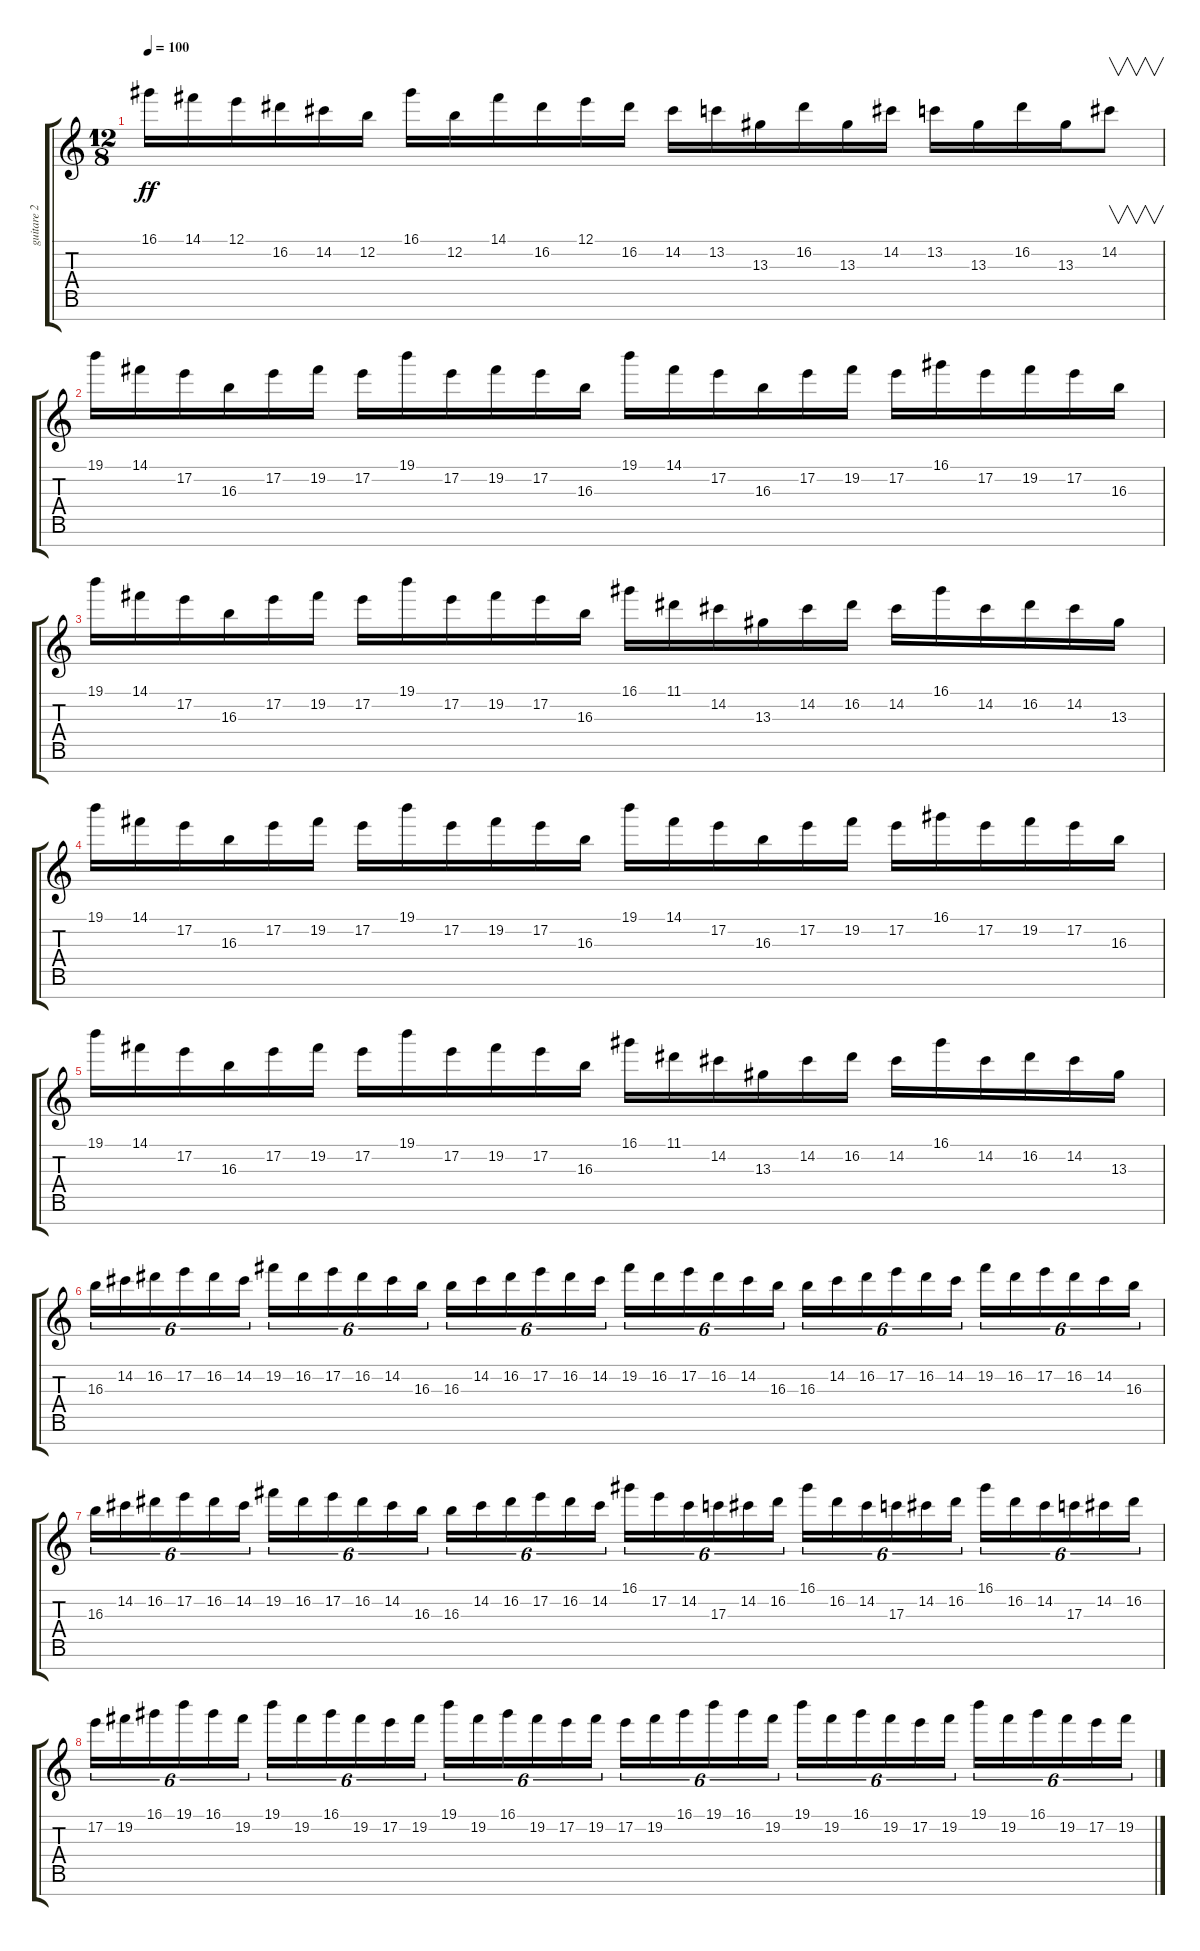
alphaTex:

\track ("guitare 2 " "guitare 2 ") {instrument distortionguitar}
\staff {score tabs}
\tuning (E4 B3 G3 D3 A2 E2 B1) {hide}
\ts (12 8)
\tempo 100
\clef g2
\ks c
16.1.16{dy ff} 14.1.16 12.1.16 16.2.16 14.2.16 12.2.16 16.1.16 12.2.16 14.1.16 16.2.16 12.1.16 16.2.16 14.2.16 13.2.16 13.3.16 16.2.16 13.3.16 14.2.16 13.2.16 13.3.16 16.2.16 13.3.16 14.2.8{v} |
19.1.16 14.1.16 17.2.16 16.3.16 17.2.16 19.2.16 17.2.16 19.1.16 17.2.16 19.2.16 17.2.16 16.3.16 19.1.16 14.1.16 17.2.16 16.3.16 17.2.16 19.2.16 17.2.16 16.1.16 17.2.16 19.2.16 17.2.16 16.3.16 |
19.1.16 14.1.16 17.2.16 16.3.16 17.2.16 19.2.16 17.2.16 19.1.16 17.2.16 19.2.16 17.2.16 16.3.16 16.1.16 11.1.16 14.2.16 13.3.16 14.2.16 16.2.16 14.2.16 16.1.16 14.2.16 16.2.16 14.2.16 13.3.16 |
19.1.16 14.1.16 17.2.16 16.3.16 17.2.16 19.2.16 17.2.16 19.1.16 17.2.16 19.2.16 17.2.16 16.3.16 19.1.16 14.1.16 17.2.16 16.3.16 17.2.16 19.2.16 17.2.16 16.1.16 17.2.16 19.2.16 17.2.16 16.3.16 |
19.1.16 14.1.16 17.2.16 16.3.16 17.2.16 19.2.16 17.2.16 19.1.16 17.2.16 19.2.16 17.2.16 16.3.16 16.1.16 11.1.16 14.2.16 13.3.16 14.2.16 16.2.16 14.2.16 16.1.16 14.2.16 16.2.16 14.2.16 13.3.16 |
16.3.16{tu (6 4)} 14.2.16{tu (6 4)} 16.2.16{tu (6 4)} 17.2.16{tu (6 4)} 16.2.16{tu (6 4)} 14.2.16{tu (6 4)} 19.2.16{tu (6 4)} 16.2.16{tu (6 4)} 17.2.16{tu (6 4)} 16.2.16{tu (6 4)} 14.2.16{tu (6 4)} 16.3.16{tu (6 4)} 16.3.16{tu (6 4)} 14.2.16{tu (6 4)} 16.2.16{tu (6 4)} 17.2.16{tu (6 4)} 16.2.16{tu (6 4)} 14.2.16{tu (6 4)} 19.2.16{tu (6 4)} 16.2.16{tu (6 4)} 17.2.16{tu (6 4)} 16.2.16{tu (6 4)} 14.2.16{tu (6 4)} 16.3.16{tu (6 4)} 16.3.16{tu (6 4)} 14.2.16{tu (6 4)} 16.2.16{tu (6 4)} 17.2.16{tu (6 4)} 16.2.16{tu (6 4)} 14.2.16{tu (6 4)} 19.2.16{tu (6 4)} 16.2.16{tu (6 4)} 17.2.16{tu (6 4)} 16.2.16{tu (6 4)} 14.2.16{tu (6 4)} 16.3.16{tu (6 4)} |
16.3.16{tu (6 4)} 14.2.16{tu (6 4)} 16.2.16{tu (6 4)} 17.2.16{tu (6 4)} 16.2.16{tu (6 4)} 14.2.16{tu (6 4)} 19.2.16{tu (6 4)} 16.2.16{tu (6 4)} 17.2.16{tu (6 4)} 16.2.16{tu (6 4)} 14.2.16{tu (6 4)} 16.3.16{tu (6 4)} 16.3.16{tu (6 4)} 14.2.16{tu (6 4)} 16.2.16{tu (6 4)} 17.2.16{tu (6 4)} 16.2.16{tu (6 4)} 14.2.16{tu (6 4)} 16.1.16{tu (6 4)} 17.2.16{tu (6 4)} 14.2.16{tu (6 4)} 17.3.16{tu (6 4)} 14.2.16{tu (6 4)} 16.2.16{tu (6 4)} 16.1.16{tu (6 4)} 16.2.16{tu (6 4)} 14.2.16{tu (6 4)} 17.3.16{tu (6 4)} 14.2.16{tu (6 4)} 16.2.16{tu (6 4)} 16.1.16{tu (6 4)} 16.2.16{tu (6 4)} 14.2.16{tu (6 4)} 17.3.16{tu (6 4)} 14.2.16{tu (6 4)} 16.2.16{tu (6 4)} |
17.2.16{tu (6 4)} 19.2.16{tu (6 4)} 16.1.16{tu (6 4)} 19.1.16{tu (6 4)} 16.1.16{tu (6 4)} 19.2.16{tu (6 4)} 19.1.16{tu (6 4)} 19.2.16{tu (6 4)} 16.1.16{tu (6 4)} 19.2.16{tu (6 4)} 17.2.16{tu (6 4)} 19.2.16{tu (6 4)} 19.1.16{tu (6 4)} 19.2.16{tu (6 4)} 16.1.16{tu (6 4)} 19.2.16{tu (6 4)} 17.2.16{tu (6 4)} 19.2.16{tu (6 4)} 17.2.16{tu (6 4)} 19.2.16{tu (6 4)} 16.1.16{tu (6 4)} 19.1.16{tu (6 4)} 16.1.16{tu (6 4)} 19.2.16{tu (6 4)} 19.1.16{tu (6 4)} 19.2.16{tu (6 4)} 16.1.16{tu (6 4)} 19.2.16{tu (6 4)} 17.2.16{tu (6 4)} 19.2.16{tu (6 4)} 19.1.16{tu (6 4)} 19.2.16{tu (6 4)} 16.1.16{tu (6 4)} 19.2.16{tu (6 4)} 17.2.16{tu (6 4)} 19.2.16{tu (6 4)}
